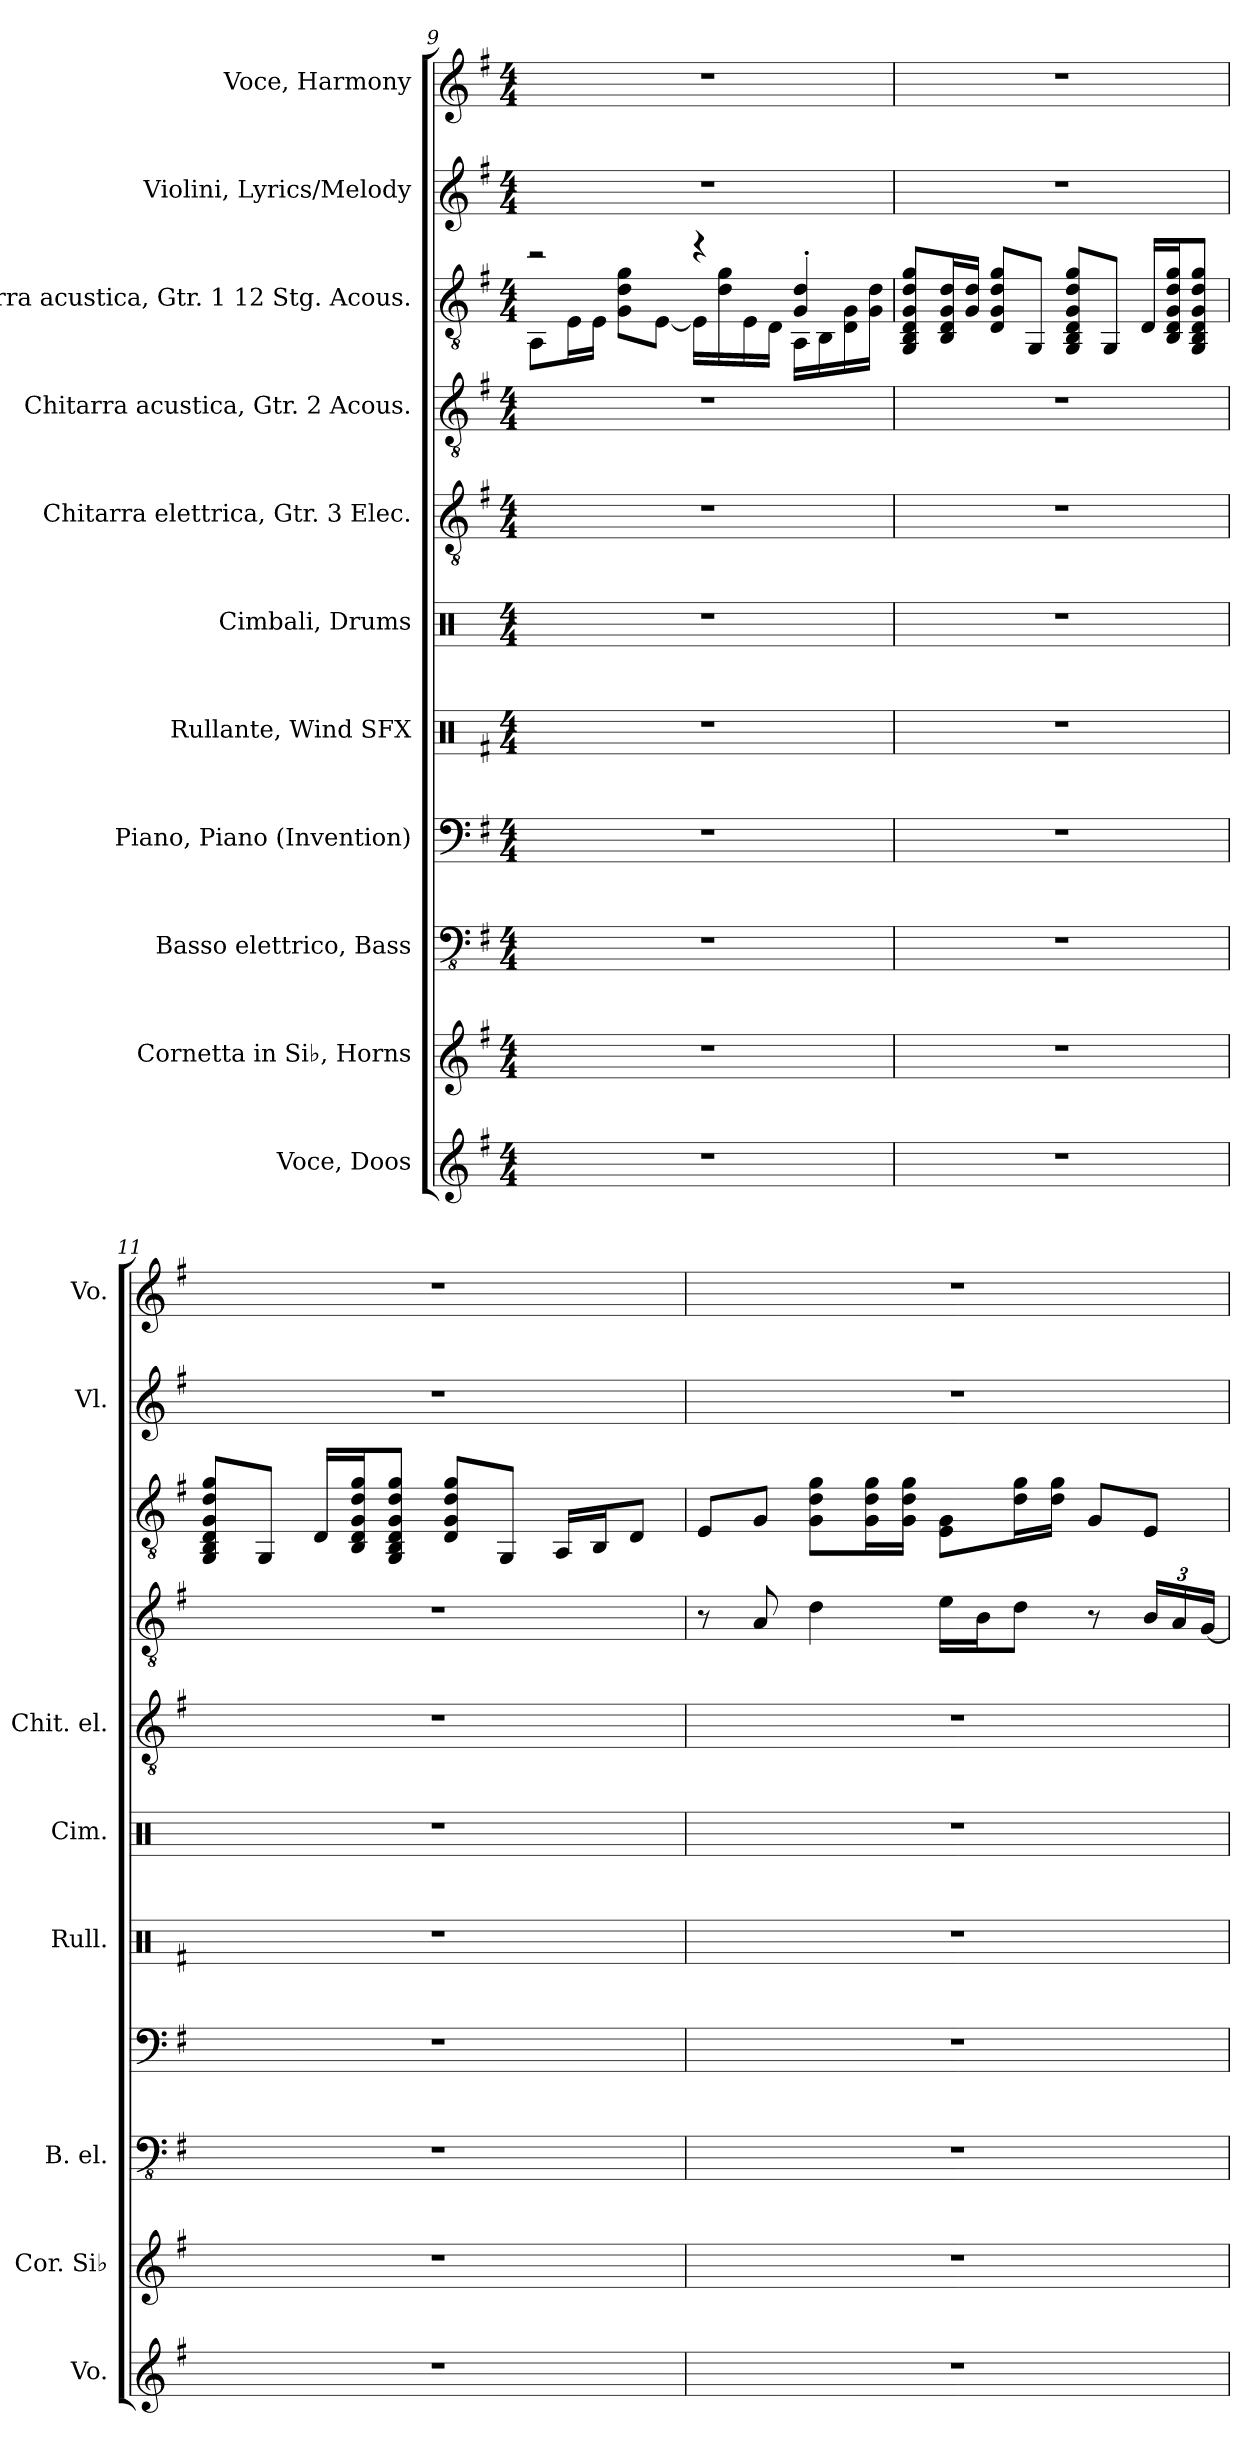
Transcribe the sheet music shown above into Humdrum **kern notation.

**kern	**kern	**kern	**kern	**kern	**kern	**kern	**kern	**kern	**kern	**kern
*part11	*part10	*part9	*part8	*part7	*part6	*part5	*part4	*part3	*part2	*part1
*staff11	*staff10	*staff9	*staff8	*staff7	*staff6	*staff5	*staff4	*staff3	*staff2	*staff1
*I"Voce, Doos	*I"Cornetta in Si♭, Horns	*I"Basso elettrico, Bass	*I"Piano, Piano (Invention)	*I"Rullante, Wind SFX	*I"Cimbali, Drums	*I"Chitarra elettrica, Gtr. 3 Elec.	*I"Chitarra acustica, Gtr. 2 Acous.	*I"Chitarra acustica, Gtr. 1 12 Stg. Acous.	*I"Violini, Lyrics/Melody	*I"Voce, Harmony
*I'Vo.	*I'Cor. Si♭	*I'B. el.	*	*I'Rull.	*I'Cim.	*I'Chit. el.	*	*	*I'Vl.	*I'Vo.
!!LO:PB:g=z
*clefG2	*clefG2	*clefFv4	*clefF4	*clefX	*clefX	*clefGv2	*clefGv2	*clefGv2	*clefG2	*clefG2
*	*ITrd1c2	*	*	*	*	*	*	*	*	*
*k[f#]	*k[b-]	*k[f#]	*k[f#]	*k[f#]	*k[]	*k[f#]	*k[f#]	*k[f#]	*k[f#]	*k[f#]
*M4/4	*M4/4	*M4/4	*M4/4	*M4/4	*M4/4	*M4/4	*M4/4	*M4/4	*M4/4	*M4/4
=9	=9	=9	=9	=9	=9	=9	=9	=9	=9	=9
*	*	*	*	*	*	*	*	*^	*	*
1r	1r	1r	1r	1r	1r	1r	1r	2r	8AA\L	1r	1r
.	.	.	.	.	.	.	.	.	16E\L	.	.
.	.	.	.	.	.	.	.	.	16E\JJ	.	.
.	.	.	.	.	.	.	.	.	8G\ 8d\ 8g\L	.	.
.	.	.	.	.	.	.	.	.	[8E\J	.	.
.	.	.	.	.	.	.	.	4r	16E\LL]	.	.
.	.	.	.	.	.	.	.	.	16d\ 16g\	.	.
.	.	.	.	.	.	.	.	.	16E\	.	.
.	.	.	.	.	.	.	.	.	16D\JJ	.	.
.	.	.	.	.	.	.	.	4G/' 4d/'	16AA\LL	.	.
.	.	.	.	.	.	.	.	.	16BB\	.	.
.	.	.	.	.	.	.	.	.	16D\ 16G\	.	.
.	.	.	.	.	.	.	.	.	16G\ 16d\JJ	.	.
*	*	*	*	*	*	*	*	*v	*v	*	*
=10	=10	=10	=10	=10	=10	=10	=10	=10	=10	=10
1r	1r	1r	1r	1r	1r	1r	1r	8GG/ 8BB/ 8D/ 8G/ 8d/ 8g/L	1r	1r
.	.	.	.	.	.	.	.	16BB/ 16D/ 16G/ 16d/L	.	.
.	.	.	.	.	.	.	.	16G/ 16d/JJ	.	.
.	.	.	.	.	.	.	.	8D/ 8G/ 8d/ 8g/L	.	.
.	.	.	.	.	.	.	.	8GG/J	.	.
.	.	.	.	.	.	.	.	8GG/ 8BB/ 8D/ 8G/ 8d/ 8g/L	.	.
.	.	.	.	.	.	.	.	8GG/J	.	.
.	.	.	.	.	.	.	.	16D/LL	.	.
.	.	.	.	.	.	.	.	16BB/ 16D/ 16G/ 16d/ 16g/J	.	.
.	.	.	.	.	.	.	.	8GG/ 8BB/ 8D/ 8G/ 8d/ 8g/J	.	.
=11	=11	=11	=11	=11	=11	=11	=11	=11	=11	=11
1r	1r	1r	1r	1r	1r	1r	1r	8GG/ 8BB/ 8D/ 8G/ 8d/ 8g/L	1r	1r
.	.	.	.	.	.	.	.	8GG/J	.	.
.	.	.	.	.	.	.	.	16D/LL	.	.
.	.	.	.	.	.	.	.	16BB/ 16D/ 16G/ 16d/ 16g/J	.	.
.	.	.	.	.	.	.	.	8GG/ 8BB/ 8D/ 8G/ 8d/ 8g/J	.	.
.	.	.	.	.	.	.	.	8D/ 8G/ 8d/ 8g/L	.	.
.	.	.	.	.	.	.	.	8GG/J	.	.
.	.	.	.	.	.	.	.	16AA/LL	.	.
.	.	.	.	.	.	.	.	16BB/J	.	.
.	.	.	.	.	.	.	.	8D/J	.	.
!!LO:PB:g=z
=12	=12	=12	=12	=12	=12	=12	=12	=12	=12	=12
1r	1r	1r	1r	1r	1r	1r	8r	8E/L	1r	1r
.	.	.	.	.	.	.	8A/	8G/J	.	.
.	.	.	.	.	.	.	4d\	8G\ 8d\ 8g\L	.	.
.	.	.	.	.	.	.	.	16G\ 16d\ 16g\L	.	.
.	.	.	.	.	.	.	.	16G\ 16d\ 16g\JJ	.	.
.	.	.	.	.	.	.	16e\LL	8E\ 8G\L	.	.
.	.	.	.	.	.	.	16B\J	.	.	.
.	.	.	.	.	.	.	8d\J	16d\ 16g\L	.	.
.	.	.	.	.	.	.	.	16d\ 16g\JJ	.	.
.	.	.	.	.	.	.	8r	8G/L	.	.
*	*	*	*	*	*	*	*Xbrackettup	*	*	*
.	.	.	.	.	.	.	24B/LL	8E/J	.	.
.	.	.	.	.	.	.	24A/	.	.	.
.	.	.	.	.	.	.	[24G/JJ	.	.	.
=	=	=	=	=	=	=	=	=	=	=
*-	*-	*-	*-	*-	*-	*-	*-	*-	*-	*-
